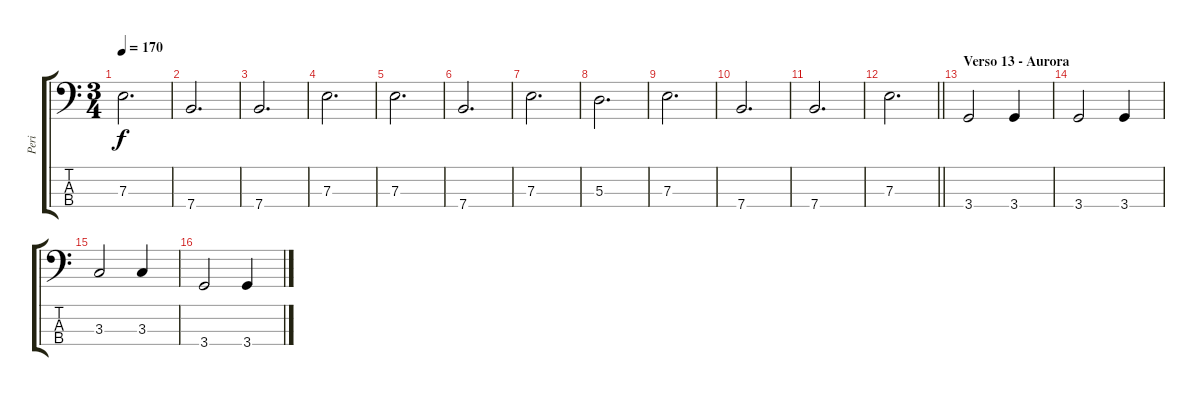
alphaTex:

\track ("Peri" "Peri") {instrument electricbassfinger}
\staff {score tabs}
\tuning (G2 D2 A1 E1) {hide}
\ts (3 4)
\tempo 170
\clef f4
\ks c
7.3.2{d dy f} |
7.4.2{d} |
7.4.2{d} |
7.3.2{d} |
7.3.2{d} |
7.4.2{d} |
7.3.2{d} |
5.3.2{d} |
7.3.2{d} |
7.4.2{d} |
7.4.2{d} |
\barLineRight lightlight
7.3.2{d} |
\section ("" "Verso 13 - Aurora")
3.4.2 3.4.4 |
3.4.2 3.4.4 |
3.3.2 3.3.4 |
3.4.2 3.4.4
